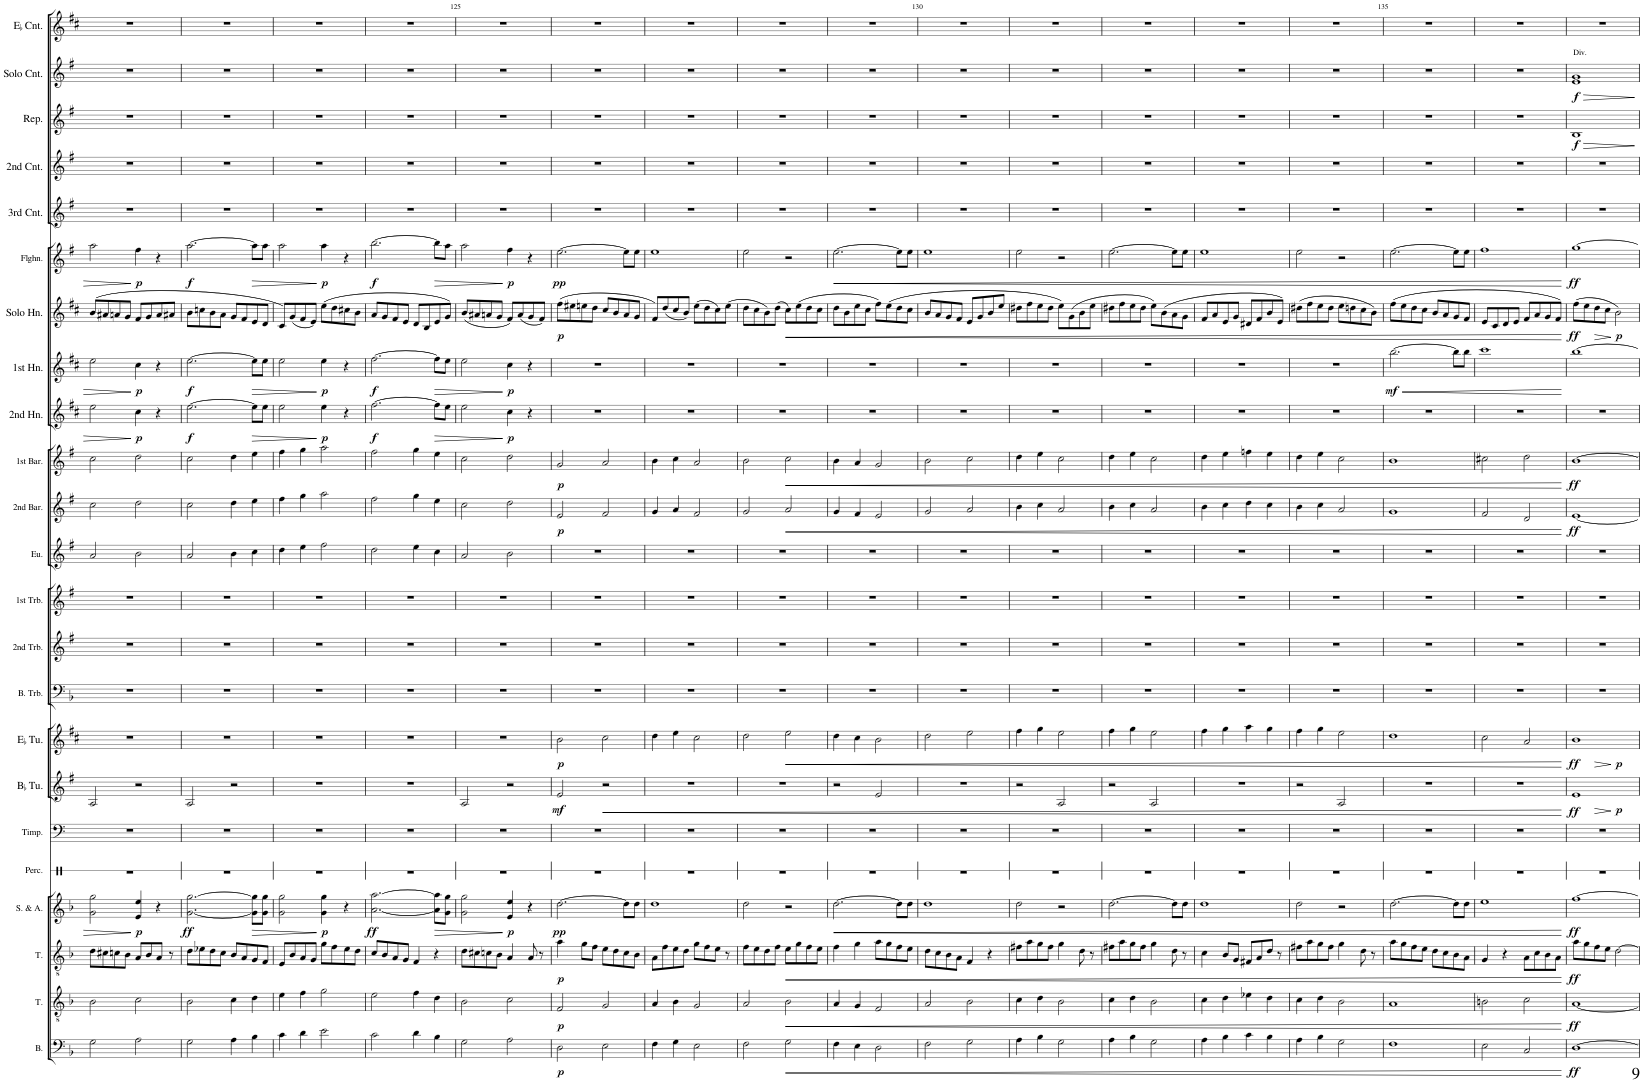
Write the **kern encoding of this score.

**kern	**dynam	**kern	**dynam	**kern	**dynam	**kern	**dynam	**kern	**kern	**kern	**dynam	**kern	**dynam	**kern	**kern	**kern	**kern	**kern	**dynam	**kern	**dynam	**kern	**dynam	**kern	**dynam	**kern	**dynam	**kern	**dynam	**kern	**kern	**kern	**dynam	**kern	**dynam	**kern
*part23	*part23	*part22	*part22	*part21	*part21	*part20	*part20	*part19	*part18	*part17	*part17	*part16	*part16	*part15	*part14	*part13	*part12	*part11	*part11	*part10	*part10	*part9	*part9	*part8	*part8	*part7	*part7	*part6	*part6	*part5	*part4	*part3	*part3	*part2	*part2	*part1
*staff23	*staff23	*staff22	*staff22	*staff21	*staff21	*staff20	*staff20	*staff19	*staff18	*staff17	*staff17	*staff16	*staff16	*staff15	*staff14	*staff13	*staff12	*staff11	*staff11	*staff10	*staff10	*staff9	*staff9	*staff8	*staff8	*staff7	*staff7	*staff6	*staff6	*staff5	*staff4	*staff3	*staff3	*staff2	*staff2	*staff1
*I"Bass	*	*I"Tenor	*	*I"Tenor	*	*I"Soprano Alto	*	*I"Percussion: Bass Drum, Gong, Cymbal	*I"6 Timpani	*I"BaccidentalFlat Tuba	*	*I"EaccidentalFlat Tuba	*	*I"Bass Trombone	*I"2nd Trombone	*I"1st Trombone	*I"Euphonium	*I"2nd Baritone	*	*I"1st Baritone	*	*I"2nd EaccidentalFlat Horn	*	*I"1st EaccidentalFlat Horn	*	*I"Solo EaccidentalFlat Horn	*	*I"Flugelhorn	*	*I"3rd BaccidentalFlat Cornet	*I"2nd BaccidentalFlat Cornet	*I"Repiano BaccidentalFlat Cornet	*	*I"Solo BaccidentalFlat Cornet	*	*I"EaccidentalFlat Cornet
*I'B.	*	*I'T.	*	*I'T.	*	*	*	*I'Perc.	*I'Timp.	*I'BaccidentalFlat Tu.	*	*I'EaccidentalFlat Tu.	*	*I'B. Trb.	*I'2nd Trb.	*I'1st Trb.	*I'Eu.	*I'2nd Bar.	*	*I'1st Bar.	*	*I'2nd Hn.	*	*I'1st Hn.	*	*I'Solo Hn.	*	*I'Flghn.	*	*I'3rd Cnt.	*I'2nd Cnt.	*I'Rep.	*	*I'Solo Cnt.	*	*I'EaccidentalFlat Cnt.
!!LO:PB:g=z
*clefF4	*	*clefGv2	*	*clefGv2	*	*clefG2	*	*clefX	*clefF4	*clefG2	*	*clefG2	*	*clefF4	*clefG2	*clefG2	*clefG2	*clefG2	*	*clefG2	*	*clefG2	*	*clefG2	*	*clefG2	*	*clefG2	*	*clefG2	*clefG2	*clefG2	*	*clefG2	*	*clefG2
*	*	*	*	*	*	*	*	*	*	*Trd15c26	*	*Trd12c21	*	*	*Trd8c14	*Trd8c14	*Trd8c14	*Trd8c14	*	*Trd8c14	*	*Trd5c9	*	*Trd5c9	*	*Trd5c9	*	*Trd1c2	*	*Trd1c2	*Trd1c2	*Trd1c2	*	*Trd1c2	*	*Trd-2c-3
*k[b-]	*	*k[b-]	*	*k[b-]	*	*k[b-]	*	*k[]	*k[]	*k[f#]	*	*k[f#c#]	*	*k[b-]	*k[f#]	*k[f#]	*k[f#]	*k[f#]	*	*k[f#]	*	*k[f#c#]	*	*k[f#c#]	*	*k[f#c#]	*	*k[f#]	*	*k[f#]	*k[f#]	*k[f#]	*	*k[f#]	*	*k[f#c#]
*M4/4	*	*M4/4	*	*M4/4	*	*M4/4	*	*M4/4	*M4/4	*M4/4	*	*M4/4	*	*M4/4	*M4/4	*M4/4	*M4/4	*M4/4	*	*M4/4	*	*M4/4	*	*M4/4	*	*M4/4	*	*M4/4	*	*M4/4	*M4/4	*M4/4	*	*M4/4	*	*M4/4
=121	=121	=121	=121	=121	=121	=121	=121	=121	=121	=121	=121	=121	=121	=121	=121	=121	=121	=121	=121	=121	=121	=121	=121	=121	=121	=121	=121	=121	=121	=121	=121	=121	=121	=121	=121	=121
2G\	.	2B-\	.	8d\L	.	2g\ 2gg\	.	1r	1r	2A/	.	1r	.	1r	1r	1r	2a/	2cc\	.	2cc\	.	2ee\	.	2ee\	.	(8b/L	.	2aa\	.	1r	1r	1r	.	1r	.	1r
.	.	.	.	8c#X\	.	.	.	.	.	.	.	.	.	.	.	.	.	.	.	.	.	.	.	.	.	8a#X/	.	.	.	.	.	.	.	.	.	.
.	.	.	.	8cn\	.	.	.	.	.	.	.	.	.	.	.	.	.	.	.	.	.	.	.	.	.	8an/	.	.	.	.	.	.	.	.	.	.
.	.	.	.	8B-\J	.	.	.	.	.	.	.	.	.	.	.	.	.	.	.	.	.	.	.	.	.	8g/J	.	.	.	.	.	.	.	.	.	.
!	!	!	!	!	!	!	!LO:DY:b	!	!	!	!	!	!	!	!	!	!	!	!	!	!	!	!LO:DY:b	!	!LO:DY:b	!	!	!	!LO:DY:b	!	!	!	!	!	!	!
2A\	.	2c\	.	8A/L	.	4e/ 4ee/	p	.	.	2r	.	.	.	.	.	.	2b\	2dd\	.	2dd\	.	4cc#\	p	4cc#\	p	8f#/L	.	4ff#\	p	.	.	.	.	.	.	.
.	.	.	.	8B-/	.	.	.	.	.	.	.	.	.	.	.	.	.	.	.	.	.	.	.	.	.	8g/	.	.	.	.	.	.	.	.	.	.
.	.	.	.	8A/J	.	4r	.	.	.	.	.	.	.	.	.	.	.	.	.	.	.	4r	.	4r	.	8a/	.	4r	.	.	.	.	.	.	.	.
.	.	.	.	8r	.	.	.	.	.	.	.	.	.	.	.	.	.	.	.	.	.	.	.	.	.	8a#X/J	.	.	.	.	.	.	.	.	.	.
=122	=122	=122	=122	=122	=122	=122	=122	=122	=122	=122	=122	=122	=122	=122	=122	=122	=122	=122	=122	=122	=122	=122	=122	=122	=122	=122	=122	=122	=122	=122	=122	=122	=122	=122	=122	=122
!	!	!	!	!	!	!	!LO:DY:b	!	!	!	!	!	!	!	!	!	!	!	!	!	!	!	!LO:DY:b	!	!LO:DY:b	!	!	!	!LO:DY:b	!	!	!	!	!	!	!
2G\	.	2B-\	.	8d\L	.	[2.g\ [2.gg\	ff	1r	1r	2A/	.	1r	.	1r	1r	1r	2a/	2cc\	.	2cc\	.	[2.ee\	f	[2.ee\	f	8b\L	.	[2.aa\	f	1r	1r	1r	.	1r	.	1r
.	.	.	.	8e-X\	.	.	.	.	.	.	.	.	.	.	.	.	.	.	.	.	.	.	.	.	.	8ccn\	.	.	.	.	.	.	.	.	.	.
.	.	.	.	8d\	.	.	.	.	.	.	.	.	.	.	.	.	.	.	.	.	.	.	.	.	.	8b\	.	.	.	.	.	.	.	.	.	.
.	.	.	.	8c\J	.	.	.	.	.	.	.	.	.	.	.	.	.	.	.	.	.	.	.	.	.	8a\J	.	.	.	.	.	.	.	.	.	.
4A\	.	4c\	.	8B-/L	.	.	.	.	.	2r	.	.	.	.	.	.	4b\	4dd\	.	4dd\	.	.	.	.	.	8g/L	.	.	.	.	.	.	.	.	.	.
.	.	.	.	8A/	.	.	.	.	.	.	.	.	.	.	.	.	.	.	.	.	.	.	.	.	.	8f#/	.	.	.	.	.	.	.	.	.	.
!	!	!	!	!	!	!	!LO:HP:b	!	!	!	!	!	!	!	!	!	!	!	!	!	!	!	!LO:HP:b	!	!LO:HP:b	!	!	!	!LO:HP:b	!	!	!	!	!	!	!
4B-\	.	4d\	.	8G/	.	8g\] 8gg\]L	>	.	.	.	.	.	.	.	.	.	4cc\	4ee\	.	4ee\	.	8ee\L]	>	8ee\L]	>	8e/	.	8aa\L]	>	.	.	.	.	.	.	.
.	.	.	.	8F/J	.	8g\ 8gg\J	.	.	.	.	.	.	.	.	.	.	.	.	.	.	.	8ee\J	.	8ee\J	.	8d/J	.	8aa\J	.	.	.	.	.	.	.	.
=123	=123	=123	=123	=123	=123	=123	=123	=123	=123	=123	=123	=123	=123	=123	=123	=123	=123	=123	=123	=123	=123	=123	=123	=123	=123	=123	=123	=123	=123	=123	=123	=123	=123	=123	=123	=123
4c\	.	4e\	.	8E/L	.	2g\ 2gg\	.	1r	1r	1r	.	1r	.	1r	1r	1r	4dd\	4ff#\	.	4ff#\	.	2ee\	.	2ee\	.	8c#/L)	.	2aa\	.	1r	1r	1r	.	1r	.	1r
.	.	.	.	8B-/	.	.	.	.	.	.	.	.	.	.	.	.	.	.	.	.	.	.	.	.	.	(8g/	.	.	.	.	.	.	.	.	.	.
4d\	.	4f\	.	8A/	.	.	.	.	.	.	.	.	.	.	.	.	4ee\	4gg\	.	4gg\	.	.	.	.	.	8f#/	.	.	.	.	.	.	.	.	.	.
.	.	.	.	8G/J	.	.	.	.	.	.	.	.	.	.	.	.	.	.	.	.	.	.	.	.	.	8e/J)	.	.	.	.	.	.	.	.	.	.
!	!	!	!	!	!	!	!LO:DY:n=1:b	!	!	!	!	!	!	!	!	!	!	!	!	!	!	!	!LO:DY:n=1:b	!	!LO:DY:n=1:b	!	!	!	!LO:DY:n=1:b	!	!	!	!	!	!	!
2e\	.	2g\	.	8g\L	.	4g\ 4gg\	] p	.	.	.	.	.	.	.	.	.	2ff#\	2aa\	.	2aa\	.	4ee\	] p	4ee\	] p	(8ee\L	.	4aa\	] p	.	.	.	.	.	.	.
.	.	.	.	8f\	.	.	.	.	.	.	.	.	.	.	.	.	.	.	.	.	.	.	.	.	.	8dd\	.	.	.	.	.	.	.	.	.	.
.	.	.	.	8e\	.	4r	.	.	.	.	.	.	.	.	.	.	.	.	.	.	.	4r	.	4r	.	8cc#X\	.	4r	.	.	.	.	.	.	.	.
.	.	.	.	8d\J	.	.	.	.	.	.	.	.	.	.	.	.	.	.	.	.	.	.	.	.	.	8b\J	.	.	.	.	.	.	.	.	.	.
=124	=124	=124	=124	=124	=124	=124	=124	=124	=124	=124	=124	=124	=124	=124	=124	=124	=124	=124	=124	=124	=124	=124	=124	=124	=124	=124	=124	=124	=124	=124	=124	=124	=124	=124	=124	=124
!	!	!	!	!	!	!	!LO:DY:b	!	!	!	!	!	!	!	!	!	!	!	!	!	!	!	!LO:DY:b	!	!LO:DY:b	!	!	!	!LO:DY:b	!	!	!	!	!	!	!
2c\	.	2e\	.	8c/L	.	[2.a\ [2.aa\	ff	1r	1r	1r	.	1r	.	1r	1r	1r	2dd\	2ff#\	.	2ff#\	.	[2.ff#\	f	[2.ff#\	f	8a/L	.	[2.bb\	f	1r	1r	1r	.	1r	.	1r
.	.	.	.	8B-/	.	.	.	.	.	.	.	.	.	.	.	.	.	.	.	.	.	.	.	.	.	8g/	.	.	.	.	.	.	.	.	.	.
.	.	.	.	8A/	.	.	.	.	.	.	.	.	.	.	.	.	.	.	.	.	.	.	.	.	.	8f#/	.	.	.	.	.	.	.	.	.	.
.	.	.	.	8G/J	.	.	.	.	.	.	.	.	.	.	.	.	.	.	.	.	.	.	.	.	.	8e/J	.	.	.	.	.	.	.	.	.	.
4d\	.	4f\	.	4F/	.	.	.	.	.	.	.	.	.	.	.	.	4ee\	4gg\	.	4gg\	.	.	.	.	.	8d/L	.	.	.	.	.	.	.	.	.	.
.	.	.	.	.	.	.	.	.	.	.	.	.	.	.	.	.	.	.	.	.	.	.	.	.	.	8B/	.	.	.	.	.	.	.	.	.	.
!	!	!	!	!	!	!	!LO:HP:b	!	!	!	!	!	!	!	!	!	!	!	!	!	!	!	!LO:HP:b	!	!LO:HP:b	!	!	!	!LO:HP:b	!	!	!	!	!	!	!
4B-\	.	4d\	.	4r	.	8a\] 8aa\]L	>	.	.	.	.	.	.	.	.	.	4cc\	4ee\	.	4ee\	.	8ff#\L]	>	8ff#\L]	>	8e/	.	8bb\L]	>	.	.	.	.	.	.	.
.	.	.	.	.	.	8g\ 8gg\J	.	.	.	.	.	.	.	.	.	.	.	.	.	.	.	8ee\J	.	8ee\J	.	8g/J)	.	8aa\J	.	.	.	.	.	.	.	.
=125	=125	=125	=125	=125	=125	=125	=125	=125	=125	=125	=125	=125	=125	=125	=125	=125	=125	=125	=125	=125	=125	=125	=125	=125	=125	=125	=125	=125	=125	=125	=125	=125	=125	=125	=125	=125
2G\	.	2B-\	.	8d\L	.	2g\ 2gg\	.	1r	1r	2A/	.	1r	.	1r	1r	1r	2a/	2cc\	.	2cc\	.	2ee\	.	2ee\	.	(8b/L	.	2aa\	.	1r	1r	1r	.	1r	.	1r
.	.	.	.	8c#X\	.	.	.	.	.	.	.	.	.	.	.	.	.	.	.	.	.	.	.	.	.	8a#X/	.	.	.	.	.	.	.	.	.	.
.	.	.	.	8cn\	.	.	.	.	.	.	.	.	.	.	.	.	.	.	.	.	.	.	.	.	.	8an/	.	.	.	.	.	.	.	.	.	.
.	.	.	.	8B-\J	.	.	.	.	.	.	.	.	.	.	.	.	.	.	.	.	.	.	.	.	.	8g/J	.	.	.	.	.	.	.	.	.	.
!	!	!	!	!	!	!	!LO:DY:n=1:b	!	!	!	!	!	!	!	!	!	!	!	!	!	!	!	!LO:DY:n=1:b	!	!LO:DY:n=1:b	!	!	!	!LO:DY:n=1:b	!	!	!	!	!	!	!
2A\	.	2c\	.	4A/	.	4e/ 4ee/	] p	.	.	2r	.	.	.	.	.	.	2b\	2dd\	.	2dd\	.	4cc#\	] p	4cc#\	] p	8f#/L)	.	4ff#\	] p	.	.	.	.	.	.	.
.	.	.	.	.	.	.	.	.	.	.	.	.	.	.	.	.	.	.	.	.	.	.	.	.	.	(8a/	.	.	.	.	.	.	.	.	.	.
.	.	.	.	8A/	.	4r	.	.	.	.	.	.	.	.	.	.	.	.	.	.	.	4r	.	4r	.	8g/	.	4r	.	.	.	.	.	.	.	.
.	.	.	.	8r	.	.	.	.	.	.	.	.	.	.	.	.	.	.	.	.	.	.	.	.	.	8f#/J)	.	.	.	.	.	.	.	.	.	.
=126	=126	=126	=126	=126	=126	=126	=126	=126	=126	=126	=126	=126	=126	=126	=126	=126	=126	=126	=126	=126	=126	=126	=126	=126	=126	=126	=126	=126	=126	=126	=126	=126	=126	=126	=126	=126
!	!LO:DY:b	!	!LO:DY:b	!	!LO:DY:b	!	!LO:DY:b	!	!	!	!LO:DY:b	!	!LO:DY:b	!	!	!	!	!	!LO:DY:b	!	!LO:DY:b	!	!	!	!	!	!LO:DY:b	!	!LO:DY:b	!	!	!	!	!	!	!
2D\	p	2F/	p	4a\	p	[2.dd\	pp	1r	1r	2e/	mf	2b\	p	1r	1r	1r	1r	2e/	p	2g/	p	1r	.	1r	.	(8ff#\L	p	[2.ee\	pp	1r	1r	1r	.	1r	.	1r
.	.	.	.	.	.	.	.	.	.	.	.	.	.	.	.	.	.	.	.	.	.	.	.	.	.	8ee#X\	.	.	.	.	.	.	.	.	.	.
.	.	.	.	8g\L	.	.	.	.	.	.	.	.	.	.	.	.	.	.	.	.	.	.	.	.	.	8een\	.	.	.	.	.	.	.	.	.	.
.	.	.	.	8f\J	.	.	.	.	.	.	.	.	.	.	.	.	.	.	.	.	.	.	.	.	.	8dd\J	.	.	.	.	.	.	.	.	.	.
!	!	!	!	!	!	!	!	!	!	!	!LO:HP:b	!	!	!	!	!	!	!	!	!	!	!	!	!	!	!	!	!	!	!	!	!	!	!	!	!
2E\	.	2G/	.	8e\L	.	.	.	.	.	2r	<	2cc#\	.	.	.	.	.	2f#/	.	2a/	.	.	.	.	.	8cc#/L	.	.	.	.	.	.	.	.	.	.
.	.	.	.	8d\	.	.	.	.	.	.	.	.	.	.	.	.	.	.	.	.	.	.	.	.	.	8b/	.	.	.	.	.	.	.	.	.	.
.	.	.	.	8c\	.	8dd\L]	.	.	.	.	.	.	.	.	.	.	.	.	.	.	.	.	.	.	.	8a/	.	8ee\L]	.	.	.	.	.	.	.	.
.	.	.	.	8B-\J	.	8dd\J	.	.	.	.	.	.	.	.	.	.	.	.	.	.	.	.	.	.	.	8g/J	.	8ee\J	.	.	.	.	.	.	.	.
=127	=127	=127	=127	=127	=127	=127	=127	=127	=127	=127	=127	=127	=127	=127	=127	=127	=127	=127	=127	=127	=127	=127	=127	=127	=127	=127	=127	=127	=127	=127	=127	=127	=127	=127	=127	=127
4F\	.	4A/	.	8A\L	.	1dd	.	1r	1r	1r	.	4dd\	.	1r	1r	1r	1r	4g/	.	4b\	.	1r	.	1r	.	8f#/L)	.	1ee	.	1r	1r	1r	.	1r	.	1r
.	.	.	.	8f\	.	.	.	.	.	.	.	.	.	.	.	.	.	.	.	.	.	.	.	.	.	(8dd/	.	.	.	.	.	.	.	.	.	.
4G\	.	4B-\	.	8e\	.	.	.	.	.	.	.	4ee\	.	.	.	.	.	4a/	.	4cc\	.	.	.	.	.	8cc#/	.	.	.	.	.	.	.	.	.	.
.	.	.	.	8d\J	.	.	.	.	.	.	.	.	.	.	.	.	.	.	.	.	.	.	.	.	.	8b/J)	.	.	.	.	.	.	.	.	.	.
2E\	.	2G/	.	8g\L	.	.	.	.	.	.	.	2cc#\	.	.	.	.	.	2f#/	.	2a/	.	.	.	.	.	(8ee\L	.	.	.	.	.	.	.	.	.	.
.	.	.	.	8f\	.	.	.	.	.	.	.	.	.	.	.	.	.	.	.	.	.	.	.	.	.	8dd\	.	.	.	.	.	.	.	.	.	.
.	.	.	.	8e\J	.	.	.	.	.	.	.	.	.	.	.	.	.	.	.	.	.	.	.	.	.	8cc#\)	.	.	.	.	.	.	.	.	.	.
.	.	.	.	8r	.	.	.	.	.	.	.	.	.	.	.	.	.	.	.	.	.	.	.	.	.	(8ee\J	.	.	.	.	.	.	.	.	.	.
=128	=128	=128	=128	=128	=128	=128	=128	=128	=128	=128	=128	=128	=128	=128	=128	=128	=128	=128	=128	=128	=128	=128	=128	=128	=128	=128	=128	=128	=128	=128	=128	=128	=128	=128	=128	=128
2F\	.	2A/	.	8f\L	.	2dd\	.	1r	1r	1r	.	2dd\	.	1r	1r	1r	1r	2g/	.	2b\	.	1r	.	1r	.	8dd\L	.	2ee\	.	1r	1r	1r	.	1r	.	1r
.	.	.	.	8e\	.	.	.	.	.	.	.	.	.	.	.	.	.	.	.	.	.	.	.	.	.	8cc#\	.	.	.	.	.	.	.	.	.	.
.	.	.	.	8d\	.	.	.	.	.	.	.	.	.	.	.	.	.	.	.	.	.	.	.	.	.	8b\)	.	.	.	.	.	.	.	.	.	.
.	.	.	.	8f\J	.	.	.	.	.	.	.	.	.	.	.	.	.	.	.	.	.	.	.	.	.	(8dd\J	.	.	.	.	.	.	.	.	.	.
!	!LO:HP:b	!	!LO:HP:b	!	!LO:HP:b	!	!	!	!	!	!	!	!LO:HP:b	!	!	!	!	!	!LO:HP:b	!	!LO:HP:b	!	!	!	!	!	!LO:HP:b	!	!	!	!	!	!	!	!	!
2G\	<	2B-\	<	8e\L	<	2r	.	.	.	.	.	2ee\	<	.	.	.	.	2a/	<	2cc\	<	.	.	.	.	8cc#\L)	<	2r	.	.	.	.	.	.	.	.
.	.	.	.	8g\	.	.	.	.	.	.	.	.	.	.	.	.	.	.	.	.	.	.	.	.	.	(8ee\	.	.	.	.	.	.	.	.	.	.
.	.	.	.	8f\	.	.	.	.	.	.	.	.	.	.	.	.	.	.	.	.	.	.	.	.	.	8dd\	.	.	.	.	.	.	.	.	.	.
.	.	.	.	8e\J	.	.	.	.	.	.	.	.	.	.	.	.	.	.	.	.	.	.	.	.	.	8cc#\J	.	.	.	.	.	.	.	.	.	.
=129	=129	=129	=129	=129	=129	=129	=129	=129	=129	=129	=129	=129	=129	=129	=129	=129	=129	=129	=129	=129	=129	=129	=129	=129	=129	=129	=129	=129	=129	=129	=129	=129	=129	=129	=129	=129
!	!	!	!	!	!	!	!LO:HP:b	!	!	!	!	!	!	!	!	!	!	!	!	!	!	!	!	!	!	!	!	!	!LO:HP:b	!	!	!	!	!	!	!
4F\	.	4A/	.	4f\	.	[2.dd\	<	1r	1r	2r	.	4dd\	.	1r	1r	1r	1r	4g/	.	4b\	.	1r	.	1r	.	8dd\L	.	[2.ee\	<	1r	1r	1r	.	1r	.	1r
.	.	.	.	.	.	.	.	.	.	.	.	.	.	.	.	.	.	.	.	.	.	.	.	.	.	8b\	.	.	.	.	.	.	.	.	.	.
4E\	.	4G/	.	4g\	.	.	.	.	.	.	.	4cc#\	.	.	.	.	.	4f#/	.	4a/	.	.	.	.	.	8ee\	.	.	.	.	.	.	.	.	.	.
.	.	.	.	.	.	.	.	.	.	.	.	.	.	.	.	.	.	.	.	.	.	.	.	.	.	8cc#\J	.	.	.	.	.	.	.	.	.	.
2D\	.	2F/	.	8a\L	.	.	.	.	.	2e/	.	2b\	.	.	.	.	.	2e/	.	2g/	.	.	.	.	.	8ff#\L)	.	.	.	.	.	.	.	.	.	.
.	.	.	.	8g\	.	.	.	.	.	.	.	.	.	.	.	.	.	.	.	.	.	.	.	.	.	(8ee\	.	.	.	.	.	.	.	.	.	.
.	.	.	.	8f\	.	8dd\L]	.	.	.	.	.	.	.	.	.	.	.	.	.	.	.	.	.	.	.	8dd\	.	8ee\L]	.	.	.	.	.	.	.	.
.	.	.	.	8e\J	.	8dd\J	.	.	.	.	.	.	.	.	.	.	.	.	.	.	.	.	.	.	.	8cc#\J	.	8ee\J	.	.	.	.	.	.	.	.
=130	=130	=130	=130	=130	=130	=130	=130	=130	=130	=130	=130	=130	=130	=130	=130	=130	=130	=130	=130	=130	=130	=130	=130	=130	=130	=130	=130	=130	=130	=130	=130	=130	=130	=130	=130	=130
2F\	.	2A/	.	8d\L	.	1dd	.	1r	1r	1r	.	2dd\	.	1r	1r	1r	1r	2g/	.	2b\	.	1r	.	1r	.	8b/L	.	1ee	.	1r	1r	1r	.	1r	.	1r
.	.	.	.	8c\	.	.	.	.	.	.	.	.	.	.	.	.	.	.	.	.	.	.	.	.	.	8a/	.	.	.	.	.	.	.	.	.	.
.	.	.	.	8B-\	.	.	.	.	.	.	.	.	.	.	.	.	.	.	.	.	.	.	.	.	.	8g/	.	.	.	.	.	.	.	.	.	.
.	.	.	.	8A\J	.	.	.	.	.	.	.	.	.	.	.	.	.	.	.	.	.	.	.	.	.	8f#/J	.	.	.	.	.	.	.	.	.	.
2G\	.	2B-\	.	4F/	.	.	.	.	.	.	.	2ee\	.	.	.	.	.	2a/	.	2cc\	.	.	.	.	.	8e/L	.	.	.	.	.	.	.	.	.	.
.	.	.	.	.	.	.	.	.	.	.	.	.	.	.	.	.	.	.	.	.	.	.	.	.	.	8g/	.	.	.	.	.	.	.	.	.	.
.	.	.	.	4r	.	.	.	.	.	.	.	.	.	.	.	.	.	.	.	.	.	.	.	.	.	8b/	.	.	.	.	.	.	.	.	.	.
.	.	.	.	.	.	.	.	.	.	.	.	.	.	.	.	.	.	.	.	.	.	.	.	.	.	8ee/J	.	.	.	.	.	.	.	.	.	.
=131	=131	=131	=131	=131	=131	=131	=131	=131	=131	=131	=131	=131	=131	=131	=131	=131	=131	=131	=131	=131	=131	=131	=131	=131	=131	=131	=131	=131	=131	=131	=131	=131	=131	=131	=131	=131
4A\	.	4c\	.	8f#X\L	.	2dd\	.	1r	1r	2r	.	4ff#\	.	1r	1r	1r	1r	4b\	.	4dd\	.	1r	.	1r	.	8dd#X\L	.	2ee\	.	1r	1r	1r	.	1r	.	1r
.	.	.	.	8a\	.	.	.	.	.	.	.	.	.	.	.	.	.	.	.	.	.	.	.	.	.	8ff#\	.	.	.	.	.	.	.	.	.	.
4B-\	.	4d\	.	8g\	.	.	.	.	.	.	.	4gg\	.	.	.	.	.	4cc\	.	4ee\	.	.	.	.	.	8ee\	.	.	.	.	.	.	.	.	.	.
.	.	.	.	8f#\J	.	.	.	.	.	.	.	.	.	.	.	.	.	.	.	.	.	.	.	.	.	8dd#\J	.	.	.	.	.	.	.	.	.	.
2G\	.	2B-\	.	4g\	.	2r	.	.	.	2A/	.	2ee\	.	.	.	.	.	2a/	.	2cc\	.	.	.	.	.	8ee\L)	.	2r	.	.	.	.	.	.	.	.
.	.	.	.	.	.	.	.	.	.	.	.	.	.	.	.	.	.	.	.	.	.	.	.	.	.	(8g\	.	.	.	.	.	.	.	.	.	.
.	.	.	.	8d\	.	.	.	.	.	.	.	.	.	.	.	.	.	.	.	.	.	.	.	.	.	8b\	.	.	.	.	.	.	.	.	.	.
.	.	.	.	8r	.	.	.	.	.	.	.	.	.	.	.	.	.	.	.	.	.	.	.	.	.	8ee\J	.	.	.	.	.	.	.	.	.	.
=132	=132	=132	=132	=132	=132	=132	=132	=132	=132	=132	=132	=132	=132	=132	=132	=132	=132	=132	=132	=132	=132	=132	=132	=132	=132	=132	=132	=132	=132	=132	=132	=132	=132	=132	=132	=132
4A\	.	4c\	.	8f#X\L	.	[2.dd\	.	1r	1r	2r	.	4ff#\	.	1r	1r	1r	1r	4b\	.	4dd\	.	1r	.	1r	.	8dd#X\L	.	[2.ee\	.	1r	1r	1r	.	1r	.	1r
.	.	.	.	8a\	.	.	.	.	.	.	.	.	.	.	.	.	.	.	.	.	.	.	.	.	.	8ff#\	.	.	.	.	.	.	.	.	.	.
4B-\	.	4d\	.	8g\	.	.	.	.	.	.	.	4gg\	.	.	.	.	.	4cc\	.	4ee\	.	.	.	.	.	8ee\	.	.	.	.	.	.	.	.	.	.
.	.	.	.	8f#\J	.	.	.	.	.	.	.	.	.	.	.	.	.	.	.	.	.	.	.	.	.	8dd#\J	.	.	.	.	.	.	.	.	.	.
2G\	.	2B-\	.	4g\	.	.	.	.	.	2A/	.	2ee\	.	.	.	.	.	2a/	.	2cc\	.	.	.	.	.	8ee\L)	.	.	.	.	.	.	.	.	.	.
.	.	.	.	.	.	.	.	.	.	.	.	.	.	.	.	.	.	.	.	.	.	.	.	.	.	(8b\	.	.	.	.	.	.	.	.	.	.
.	.	.	.	8d\	.	8dd\L]	.	.	.	.	.	.	.	.	.	.	.	.	.	.	.	.	.	.	.	8a\	.	8ee\L]	.	.	.	.	.	.	.	.
.	.	.	.	8r	.	8dd\J	.	.	.	.	.	.	.	.	.	.	.	.	.	.	.	.	.	.	.	8g\J	.	8ee\J	.	.	.	.	.	.	.	.
=133	=133	=133	=133	=133	=133	=133	=133	=133	=133	=133	=133	=133	=133	=133	=133	=133	=133	=133	=133	=133	=133	=133	=133	=133	=133	=133	=133	=133	=133	=133	=133	=133	=133	=133	=133	=133
4A\	.	4c\	.	4c\	.	1dd	.	1r	1r	1r	.	4ff#\	.	1r	1r	1r	1r	4b\	.	4dd\	.	1r	.	1r	.	8f#/L	.	1ee	.	1r	1r	1r	.	1r	.	1r
.	.	.	.	.	.	.	.	.	.	.	.	.	.	.	.	.	.	.	.	.	.	.	.	.	.	8a/	.	.	.	.	.	.	.	.	.	.
4B-\	.	4d\	.	8B-/L	.	.	.	.	.	.	.	4gg\	.	.	.	.	.	4cc\	.	4ee\	.	.	.	.	.	8e/	.	.	.	.	.	.	.	.	.	.
.	.	.	.	8G/J	.	.	.	.	.	.	.	.	.	.	.	.	.	.	.	.	.	.	.	.	.	8g/J	.	.	.	.	.	.	.	.	.	.
4c\	.	4e-X\	.	8F#X/L	.	.	.	.	.	.	.	4aa\	.	.	.	.	.	4dd\	.	4ffn\	.	.	.	.	.	8d#X/L	.	.	.	.	.	.	.	.	.	.
.	.	.	.	8A/	.	.	.	.	.	.	.	.	.	.	.	.	.	.	.	.	.	.	.	.	.	8f#/	.	.	.	.	.	.	.	.	.	.
4B-\	.	4d\	.	8d/J	.	.	.	.	.	.	.	4gg\	.	.	.	.	.	4cc\	.	4ee\	.	.	.	.	.	8b/	.	.	.	.	.	.	.	.	.	.
.	.	.	.	8r	.	.	.	.	.	.	.	.	.	.	.	.	.	.	.	.	.	.	.	.	.	8e/J)	.	.	.	.	.	.	.	.	.	.
=134	=134	=134	=134	=134	=134	=134	=134	=134	=134	=134	=134	=134	=134	=134	=134	=134	=134	=134	=134	=134	=134	=134	=134	=134	=134	=134	=134	=134	=134	=134	=134	=134	=134	=134	=134	=134
4A\	.	4c\	.	8f#X\L	.	2dd\	.	1r	1r	2r	.	4ff#\	.	1r	1r	1r	1r	4b\	.	4dd\	.	1r	.	1r	.	(8dd#X\L	.	2ee\	.	1r	1r	1r	.	1r	.	1r
.	.	.	.	8a\	.	.	.	.	.	.	.	.	.	.	.	.	.	.	.	.	.	.	.	.	.	8ff#\	.	.	.	.	.	.	.	.	.	.
4B-\	.	4d\	.	8g\	.	.	.	.	.	.	.	4gg\	.	.	.	.	.	4cc\	.	4ee\	.	.	.	.	.	8ee\	.	.	.	.	.	.	.	.	.	.
.	.	.	.	8f#\J	.	.	.	.	.	.	.	.	.	.	.	.	.	.	.	.	.	.	.	.	.	8dd#\J	.	.	.	.	.	.	.	.	.	.
2G\	.	2B-\	.	4g\	.	2r	.	.	.	2A/	.	2ee\	.	.	.	.	.	2a/	.	2cc\	.	.	.	.	.	8ee\L	.	2r	.	.	.	.	.	.	.	.
.	.	.	.	.	.	.	.	.	.	.	.	.	.	.	.	.	.	.	.	.	.	.	.	.	.	8ddn\	.	.	.	.	.	.	.	.	.	.
.	.	.	.	8d\	.	.	.	.	.	.	.	.	.	.	.	.	.	.	.	.	.	.	.	.	.	8cc#\	.	.	.	.	.	.	.	.	.	.
.	.	.	.	8r	.	.	.	.	.	.	.	.	.	.	.	.	.	.	.	.	.	.	.	.	.	8b\J)	.	.	.	.	.	.	.	.	.	.
=135	=135	=135	=135	=135	=135	=135	=135	=135	=135	=135	=135	=135	=135	=135	=135	=135	=135	=135	=135	=135	=135	=135	=135	=135	=135	=135	=135	=135	=135	=135	=135	=135	=135	=135	=135	=135
!	!	!	!	!	!	!	!	!	!	!	!	!	!	!	!	!	!	!	!	!	!	!	!	!	!LO:HP:b	!	!	!	!	!	!	!	!	!	!	!
!	!	!	!	!	!	!	!	!	!	!	!	!	!	!	!	!	!	!	!	!	!	!	!	!	!LO:DY:n=1:b	!	!	!	!	!	!	!	!	!	!	!
1F	.	1A	.	8a\L	.	[2.dd\	.	1r	1r	1r	.	1dd	.	1r	1r	1r	1r	1g	.	1b	.	1r	.	[2.bb\	< mf	(8ff#\L	.	[2.ee\	.	1r	1r	1r	.	1r	.	1r
.	.	.	.	8g\	.	.	.	.	.	.	.	.	.	.	.	.	.	.	.	.	.	.	.	.	.	8ee\	.	.	.	.	.	.	.	.	.	.
.	.	.	.	8f\	.	.	.	.	.	.	.	.	.	.	.	.	.	.	.	.	.	.	.	.	.	8dd\	.	.	.	.	.	.	.	.	.	.
.	.	.	.	8e\J	.	.	.	.	.	.	.	.	.	.	.	.	.	.	.	.	.	.	.	.	.	8cc#\J	.	.	.	.	.	.	.	.	.	.
.	.	.	.	8d\L	.	.	.	.	.	.	.	.	.	.	.	.	.	.	.	.	.	.	.	.	.	8b/L	.	.	.	.	.	.	.	.	.	.
.	.	.	.	8c\	.	.	.	.	.	.	.	.	.	.	.	.	.	.	.	.	.	.	.	.	.	8a/	.	.	.	.	.	.	.	.	.	.
.	.	.	.	8B-\	.	8dd\L]	.	.	.	.	.	.	.	.	.	.	.	.	.	.	.	.	.	8bb\L]	.	8g/	.	8ee\L]	.	.	.	.	.	.	.	.
.	.	.	.	8A\J	.	8dd\J	.	.	.	.	.	.	.	.	.	.	.	.	.	.	.	.	.	8bb\J	.	8f#/J	.	8ee\J	.	.	.	.	.	.	.	.
=136	=136	=136	=136	=136	=136	=136	=136	=136	=136	=136	=136	=136	=136	=136	=136	=136	=136	=136	=136	=136	=136	=136	=136	=136	=136	=136	=136	=136	=136	=136	=136	=136	=136	=136	=136	=136
2E\	.	2Bn\	.	4G/	.	1ee	.	1r	1r	1r	.	2cc#\	.	1r	1r	1r	1r	2f#/	.	2cc#X\	.	1r	.	1ccc#	.	8e/L	.	1ff#	.	1r	1r	1r	.	1r	.	1r
.	.	.	.	.	.	.	.	.	.	.	.	.	.	.	.	.	.	.	.	.	.	.	.	.	.	8c#/	.	.	.	.	.	.	.	.	.	.
.	.	.	.	4r	.	.	.	.	.	.	.	.	.	.	.	.	.	.	.	.	.	.	.	.	.	8d/	.	.	.	.	.	.	.	.	.	.
.	.	.	.	.	.	.	.	.	.	.	.	.	.	.	.	.	.	.	.	.	.	.	.	.	.	8e/J	.	.	.	.	.	.	.	.	.	.
2C/	.	2c\	.	8A\L	.	.	.	.	.	.	.	2a/	.	.	.	.	.	2d/	.	2dd\	.	.	.	.	.	8f#/L	.	.	.	.	.	.	.	.	.	.
.	.	.	.	8c\	.	.	.	.	.	.	.	.	.	.	.	.	.	.	.	.	.	.	.	.	.	8a/	.	.	.	.	.	.	.	.	.	.
.	.	.	.	8B-\	.	.	.	.	.	.	.	.	.	.	.	.	.	.	.	.	.	.	.	.	.	8g/	.	.	.	.	.	.	.	.	.	.
.	.	.	.	8A\J	.	.	.	.	.	.	.	.	.	.	.	.	.	.	.	.	.	.	.	.	.	8f#/J)	.	.	.	.	.	.	.	.	.	.
.	[	.	[	.	[	.	[	.	.	.	[	.	[	.	.	.	.	.	[	.	[	.	.	.	[	.	[	.	[	.	.	.	.	.	.	.
=137	=137	=137	=137	=137	=137	=137	=137	=137	=137	=137	=137	=137	=137	=137	=137	=137	=137	=137	=137	=137	=137	=137	=137	=137	=137	=137	=137	=137	=137	=137	=137	=137	=137	=137	=137	=137
!	!	!	!	!	!	!	!	!	!	!	!	!	!	!	!	!	!	!	!	!	!	!	!	!	!	!	!	!	!	!	!	!	!	!LO:TX:a:t=Div.	!	!
!	!LO:DY:b	!	!LO:DY:b	!	!LO:DY:b	!	!LO:DY:b	!	!	!	!LO:DY:b	!	!LO:DY:b	!	!	!	!	!	!LO:DY:b	!	!LO:DY:b	!	!	!	!	!	!LO:DY:b	!	!LO:DY:b	!	!	!	!LO:HP:b	!	!LO:HP:b	!
!	!	!	!	!	!	!	!	!	!	!	!	!	!	!	!	!	!	!	!	!	!	!	!	!	!	!	!	!	!	!	!	!	!LO:DY:n=1:b	!	!LO:DY:n=1:b	!
*	*	*	*	*	*	*	*	*	*	*^	*	*^	*	*	*	*	*	*	*	*	*	*	*	*	*	*	*	*	*	*	*	*	*	*	*	*
[1D	ff	[1A	ff	8a\L	ff	[1ff	ff	1r	1r	1e	2ryy	ff	1b	2ryy	ff	1r	1r	1r	1r	[1e	ff	[1b	ff	1r	.	[1bb	.	(8ff#\L	ff	[1gg	ff	1r	1r	1B	> f	1e 1g	> f	1r
.	.	.	.	8g\	.	.	.	.	.	.	.	.	.	.	.	.	.	.	.	.	.	.	.	.	.	.	.	8ee\	.	.	.	.	.	.	.	.	.	.
!	!	!	!	!	!	!	!	!	!	!	!	!	!	!	!	!	!	!	!	!	!	!	!	!	!	!	!	!	!LO:HP:b	!	!	!	!	!	!	!	!	!
.	.	.	.	8f\	.	.	.	.	.	.	.	.	.	.	.	.	.	.	.	.	.	.	.	.	.	.	.	8dd\	>	.	.	.	.	.	.	.	.	.
.	.	.	.	8e\J	.	.	.	.	.	.	.	.	.	.	.	.	.	.	.	.	.	.	.	.	.	.	.	8cc#\J	.	.	.	.	.	.	.	.	.	.
!	!	!	!	!	!	!	!	!	!	!	!	!LO:DY:b	!	!	!LO:DY:b	!	!	!	!	!	!	!	!	!	!	!	!	!	!LO:DY:n=1:b	!	!	!	!	!	!	!	!	!
.	.	.	.	[2d\	.	.	.	.	.	.	2ryy	p	.	2ryy	p	.	.	.	.	.	.	.	.	.	.	.	.	2b\)	] p	.	.	.	.	.	.	.	.	.
.	.	.	.	.	.	.	.	.	.	.	.	.	.	.	.	.	.	.	.	.	.	.	.	.	.	.	.	.	.	.	.	.	.	.	]	.	]	.
*	*	*	*	*	*	*	*	*	*	*v	*v	*	*	*	*	*	*	*	*	*	*	*	*	*	*	*	*	*	*	*	*	*	*	*	*	*	*	*
*	*	*	*	*	*	*	*	*	*	*	*	*v	*v	*	*	*	*	*	*	*	*	*	*	*	*	*	*	*	*	*	*	*	*	*	*	*	*
=	=	=	=	=	=	=	=	=	=	=	=	=	=	=	=	=	=	=	=	=	=	=	=	=	=	=	=	=	=	=	=	=	=	=	=	=
*-	*-	*-	*-	*-	*-	*-	*-	*-	*-	*-	*-	*-	*-	*-	*-	*-	*-	*-	*-	*-	*-	*-	*-	*-	*-	*-	*-	*-	*-	*-	*-	*-	*-	*-	*-	*-
